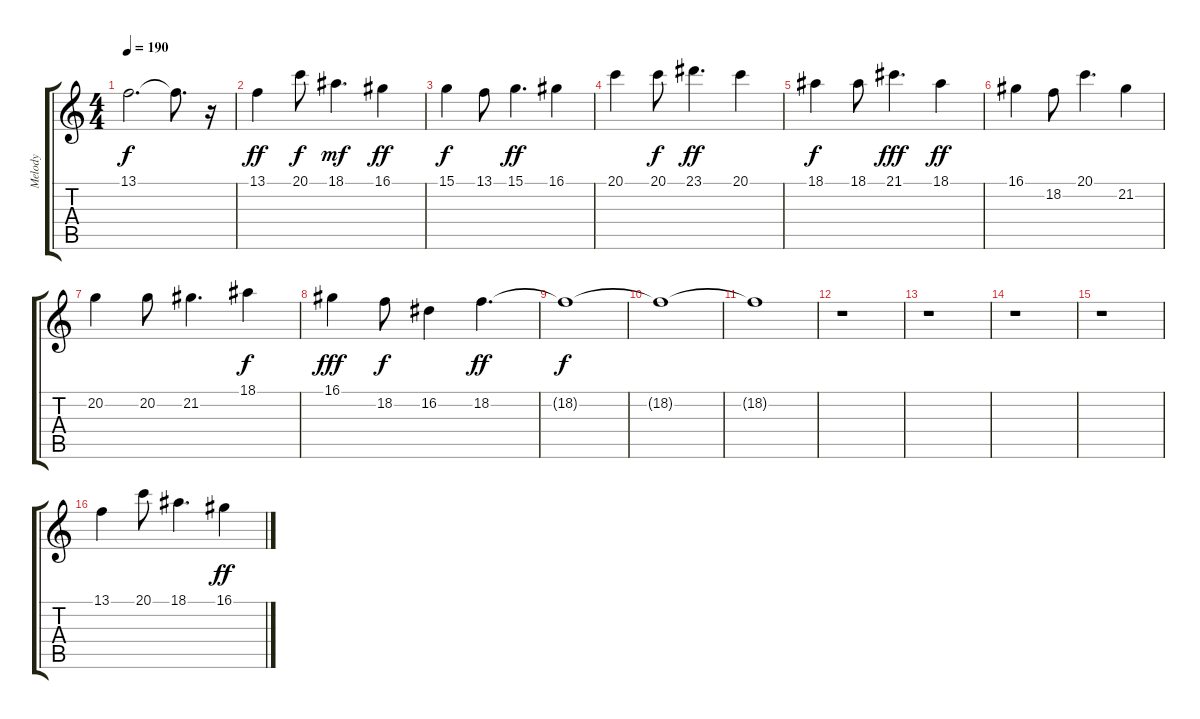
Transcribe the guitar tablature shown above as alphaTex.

\track ("Melody" "Melody") {instrument flute}
\staff {score tabs}
\tuning (E4 B3 G3 D3 A2 E2) {hide}
\ts (4 4)
\tempo 190
\clef g2
\ks c
13.1{t}.2{d dy f} 13.1{t}.8{d} r.16 |
13.1.4{dy ff} 20.1.8{dy f} 18.1.4{d dy mf} 16.1.4{dy ff} |
15.1.4{dy f} 13.1.8 15.1.4{d dy ff} 16.1.4 |
20.1.4 20.1.8{dy f} 23.1.4{d dy ff} 20.1.4 |
18.1.4{dy f} 18.1.8 21.1.4{d dy fff} 18.1.4{dy ff} |
16.1.4 18.2.8 20.1.4{d} 21.2.4 |
20.2.4 20.2.8 21.2.4{d} 18.1.4{dy f} |
16.1.4{dy fff} 18.2.8{dy f} 16.2.4 18.2.4{d dy ff} |
18.2{t}.1{dy f} |
18.2{t}.1 |
18.2{t}.1 |
r.1 |
r.1 |
r.1 |
r.1 |
13.1.4 20.1.8 18.1.4{d} 16.1.4{dy ff}
